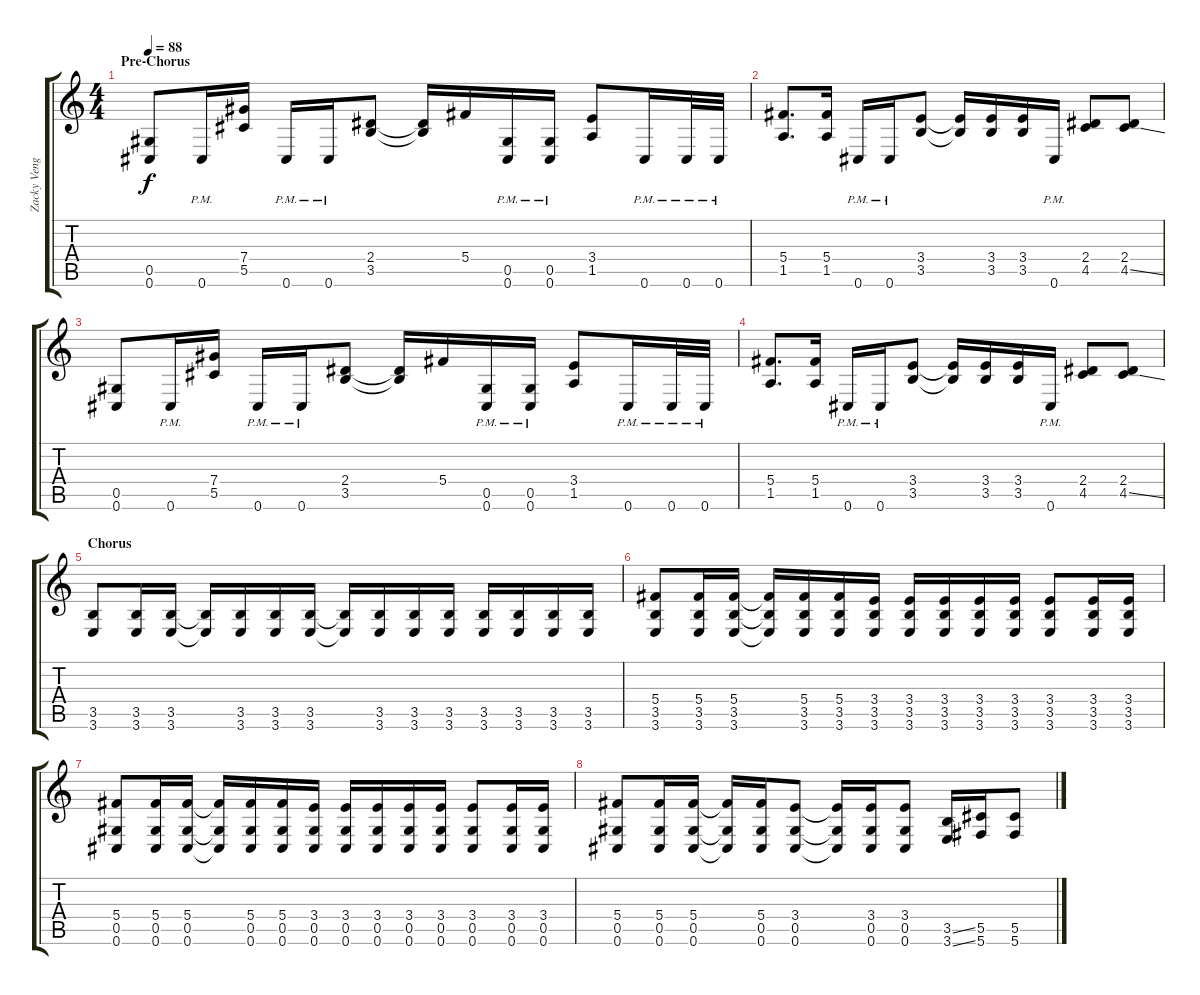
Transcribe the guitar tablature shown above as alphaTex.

\track ("Zacky Vengeance (Rhythm)" "Zacky Veng") {instrument distortionguitar}
\staff {score tabs}
\tuning (Eb4 Bb3 Gb3 Db3 Ab2 Db2) {hide}
\ts (4 4)
\section ("" "Pre-Chorus")
\tempo 88
\clef g2
\ks c
(0.5 0.6).8{dy f} 0.6{pm}.16 (7.4 5.5).16 0.6{pm}.16 0.6{pm}.16 (2.4 3.5).8 (2.4{t} 3.5{t}).16 5.4.16 (0.5{pm} 0.6{pm}).16 (0.5{pm} 0.6{pm}).16 (3.4 1.5).8 0.6{pm}.16 0.6{pm}.32 0.6{pm}.32 |
(5.4 1.5).8{d} (5.4 1.5).16 0.6{pm}.16 0.6{pm}.16 (3.4 3.5).8 (3.4{t} 3.5{t}).16 (3.4 3.5).16 (3.4 3.5).16 0.6{pm}.16 (2.4 4.5).8 (2.4 4.5{ss}).8 |
(0.5 0.6).8 0.6{pm}.16 (7.4 5.5).16 0.6{pm}.16 0.6{pm}.16 (2.4 3.5).8 (2.4{t} 3.5{t}).16 5.4.16 (0.5{pm} 0.6{pm}).16 (0.5{pm} 0.6{pm}).16 (3.4 1.5).8 0.6{pm}.16 0.6{pm}.32 0.6{pm}.32 |
(5.4 1.5).8{d} (5.4 1.5).16 0.6{pm}.16 0.6{pm}.16 (3.4 3.5).8 (3.4{t} 3.5{t}).16 (3.4 3.5).16 (3.4 3.5).16 0.6{pm}.16 (2.4 4.5).8 (2.4 4.5{ss}).8 |
\section ("" "Chorus")
(3.5 3.6).8 (3.5 3.6).16 (3.5 3.6).16 (3.5{t} 3.6{t}).16 (3.5 3.6).16 (3.5 3.6).16 (3.5 3.6).16 (3.5{t} 3.6{t}).16 (3.5 3.6).16 (3.5 3.6).16 (3.5 3.6).16 (3.5 3.6).16 (3.5 3.6).16 (3.5 3.6).16 (3.5 3.6).16 |
(5.4 3.5 3.6).8 (5.4 3.5 3.6).16 (5.4 3.5 3.6).16 (5.4{t} 3.5{t} 3.6{t}).16 (5.4 3.5 3.6).16 (5.4 3.5 3.6).16 (3.4 3.5 3.6).16 (3.4 3.5 3.6).16 (3.4 3.5 3.6).16 (3.4 3.5 3.6).16 (3.4 3.5 3.6).16 (3.4 3.5 3.6).8 (3.4 3.5 3.6).16 (3.4 3.5 3.6).16 |
(5.4 0.5 0.6).8 (5.4 0.5 0.6).16 (5.4 0.5 0.6).16 (5.4{t} 0.5{t} 0.6{t}).16 (5.4 0.5 0.6).16 (5.4 0.5 0.6).16 (3.4 0.5 0.6).16 (3.4 0.5 0.6).16 (3.4 0.5 0.6).16 (3.4 0.5 0.6).16 (3.4 0.5 0.6).16 (3.4 0.5 0.6).8 (3.4 0.5 0.6).16 (3.4 0.5 0.6).16 |
(5.4 0.5 0.6).8 (5.4 0.5 0.6).16 (5.4 0.5 0.6).16 (5.4{t} 0.5{t} 0.6{t}).16 (5.4 0.5 0.6).16 (3.4 0.5 0.6).8 (3.4{t} 0.5{t} 0.6{t}).16 (3.4 0.5 0.6).16 (3.4 0.5 0.6).8 (3.5{ss} 3.6{ss}).16 (5.5 5.6).16 (5.5 5.6).8
